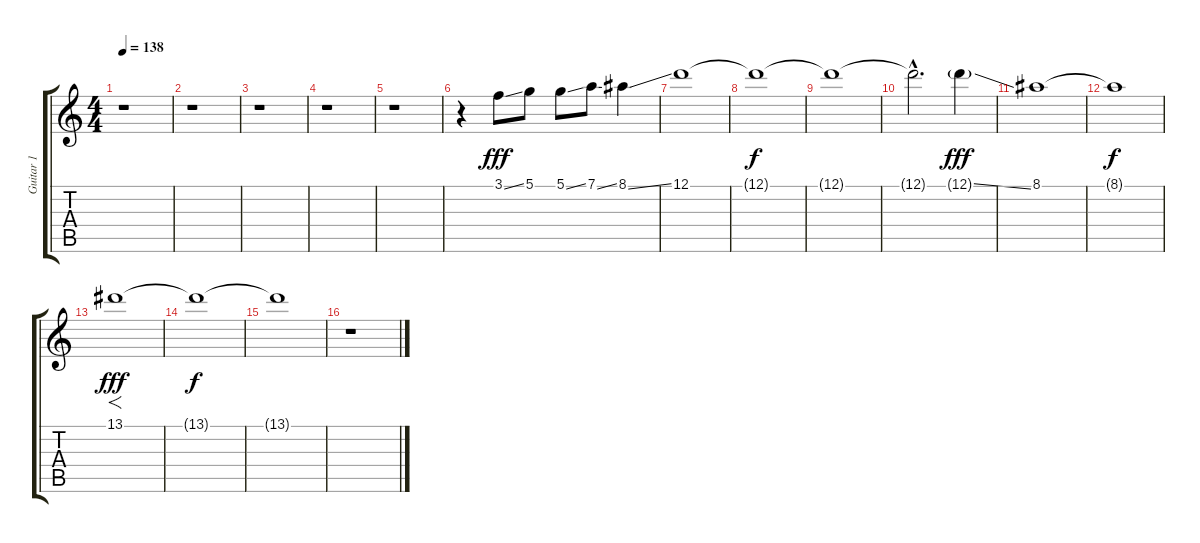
\track ("Guitar 1" "Guitar 1") {instrument distortionguitar}
\staff {score tabs}
\tuning (D4 A3 F3 C3 G2 C2) {hide}
\ts (4 4)
\tempo 138
\clef g2
\ks c
r.1{dy f} |
r.1 |
r.1 |
r.1 |
r.1 |
r.4 3.1{ss}.8{dy fff} 5.1.8 5.1{ss}.8 7.1{ss}.8 8.1{ss}.4 |
12.1.1 |
12.1{t}.1{dy f} |
12.1{t}.1 |
12.1{hac t}.2{d} 12.1{ss g}.4{dy fff} |
8.1.1 |
8.1{t}.1{dy f} |
13.1.1{f dy fff} |
13.1{t}.1{dy f} |
13.1{t}.1 |
r.1
